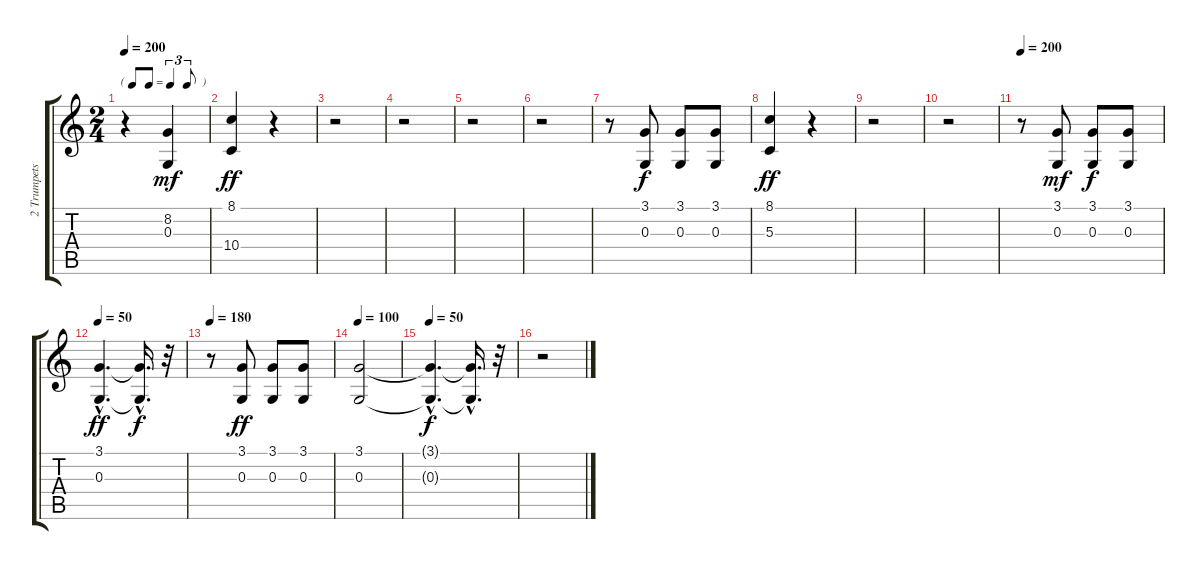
\track ("2 Trumpets in C" "2 Trumpets") {instrument trumpet}
\staff {score tabs}
\tuning (E4 B3 G3 D3 A2 E2) {hide}
\ts (2 4)
\tf triplet8th
\tempo 200
\clef g2
\ks c
r.4{dy f} (8.2 0.3).4{dy mf} |
(8.1 10.4).4{dy ff} r.4 |
r.2 |
r.2 |
r.2 |
r.2 |
r.8 (3.1 0.3).8{dy f} (3.1 0.3).8 (3.1 0.3).8 |
(8.1 5.3).4{dy ff} r.4 |
r.2 |
r.2 |
\tempo 200
r.8 (3.1 0.3).8{dy mf} (3.1 0.3).8{dy f} (3.1 0.3).8 |
\tempo 50
(3.1{hac} 0.3{hac}).4{d dy ff} (3.1{hac t} 0.3{hac t}).16{d dy f} r.32 |
\tempo 180
r.8 (3.1 0.3).8{dy ff} (3.1 0.3).8 (3.1 0.3).8 |
\tempo 100
(3.1 0.3).2 |
\tempo 50
(3.1{hac t} 0.3{hac t}).4{d dy f} (3.1{hac t} 0.3{hac t}).16{d} r.32 |
r.2
